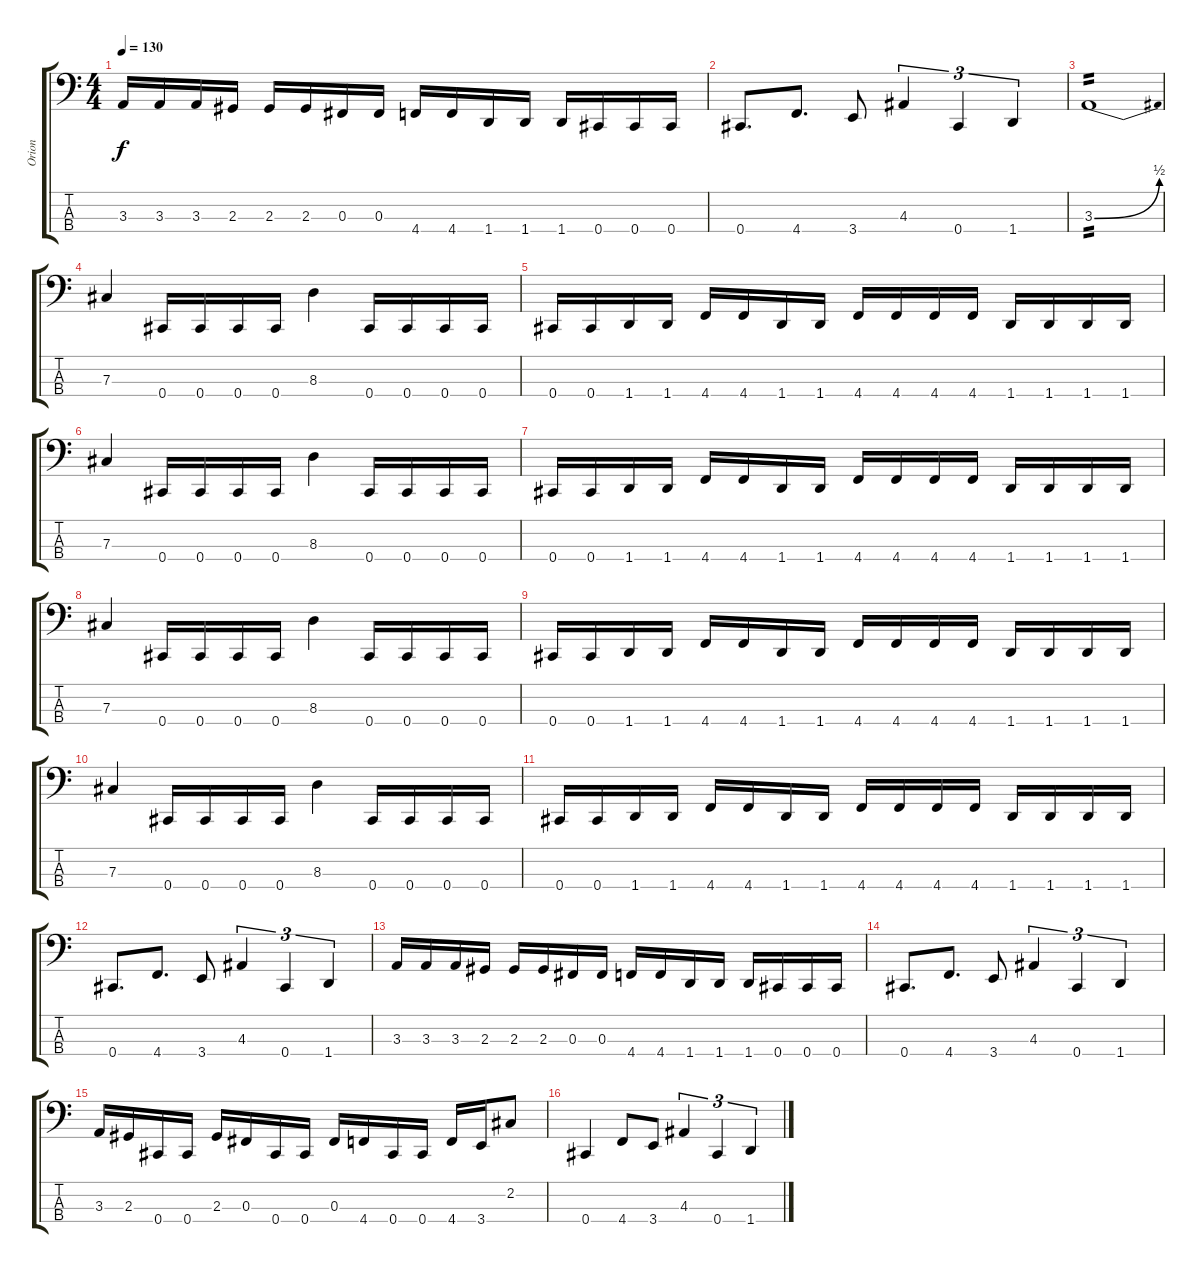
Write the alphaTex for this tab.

\track ("Orion" "Orion") {instrument electricbassfinger}
\staff {score tabs}
\tuning (E2 B1 Gb1 Db1) {hide}
\ts (4 4)
\tempo 130
\clef f4
\ks c
3.3.16{dy f} 3.3.16 3.3.16 2.3.16 2.3.16 2.3.16 0.3.16 0.3.16 4.4.16 4.4.16 1.4.16 1.4.16 1.4.16 0.4.16 0.4.16 0.4.16 |
0.4.8{d} 4.4.8{d} 3.4.8 4.3.4{tu (3 2)} 0.4.4{tu (3 2)} 1.4.4{tu (3 2)} |
3.3{be (bend 0 0 60 2)}.1{tp 2} |
7.3.4 0.4.16 0.4.16 0.4.16 0.4.16 8.3.4 0.4.16 0.4.16 0.4.16 0.4.16 |
0.4.16 0.4.16 1.4.16 1.4.16 4.4.16 4.4.16 1.4.16 1.4.16 4.4.16 4.4.16 4.4.16 4.4.16 1.4.16 1.4.16 1.4.16 1.4.16 |
7.3.4 0.4.16 0.4.16 0.4.16 0.4.16 8.3.4 0.4.16 0.4.16 0.4.16 0.4.16 |
0.4.16 0.4.16 1.4.16 1.4.16 4.4.16 4.4.16 1.4.16 1.4.16 4.4.16 4.4.16 4.4.16 4.4.16 1.4.16 1.4.16 1.4.16 1.4.16 |
7.3.4 0.4.16 0.4.16 0.4.16 0.4.16 8.3.4 0.4.16 0.4.16 0.4.16 0.4.16 |
0.4.16 0.4.16 1.4.16 1.4.16 4.4.16 4.4.16 1.4.16 1.4.16 4.4.16 4.4.16 4.4.16 4.4.16 1.4.16 1.4.16 1.4.16 1.4.16 |
7.3.4 0.4.16 0.4.16 0.4.16 0.4.16 8.3.4 0.4.16 0.4.16 0.4.16 0.4.16 |
0.4.16 0.4.16 1.4.16 1.4.16 4.4.16 4.4.16 1.4.16 1.4.16 4.4.16 4.4.16 4.4.16 4.4.16 1.4.16 1.4.16 1.4.16 1.4.16 |
0.4.8{d} 4.4.8{d} 3.4.8 4.3.4{tu (3 2)} 0.4.4{tu (3 2)} 1.4.4{tu (3 2)} |
3.3.16 3.3.16 3.3.16 2.3.16 2.3.16 2.3.16 0.3.16 0.3.16 4.4.16 4.4.16 1.4.16 1.4.16 1.4.16 0.4.16 0.4.16 0.4.16 |
0.4.8{d} 4.4.8{d} 3.4.8 4.3.4{tu (3 2)} 0.4.4{tu (3 2)} 1.4.4{tu (3 2)} |
3.3.16 2.3.16 0.4.16 0.4.16 2.3.16 0.3.16 0.4.16 0.4.16 0.3.16 4.4.16 0.4.16 0.4.16 4.4.16 3.4.16 2.2.8 |
0.4.4 4.4.8 3.4.8 4.3.4{tu (3 2)} 0.4.4{tu (3 2)} 1.4.4{tu (3 2)}
